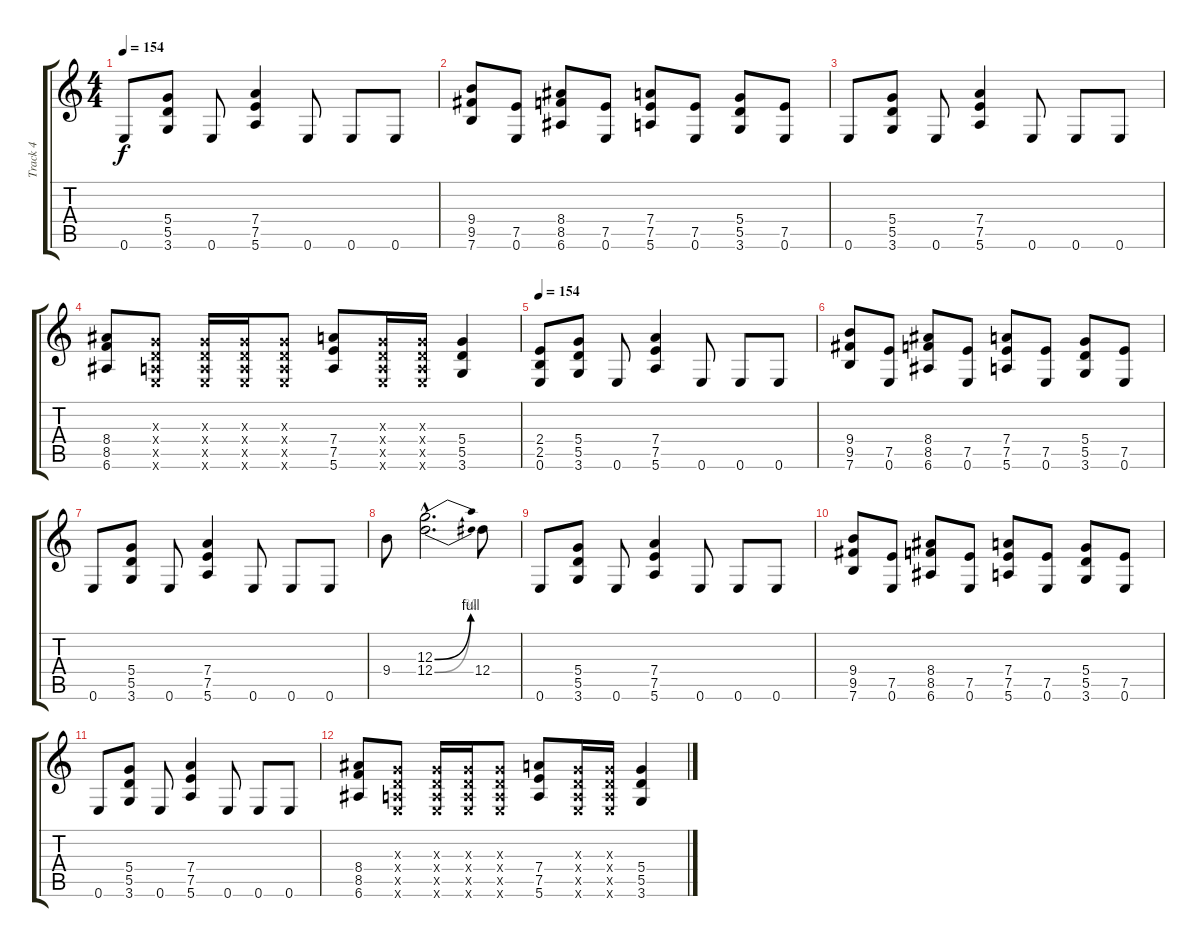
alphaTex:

\track ("Track 4" "Track 4") {instrument distortionguitar}
\staff {score tabs}
\tuning (E4 B3 G3 D3 A2 E2) {hide}
\ts (4 4)
\tempo 154
\clef g2
\ks c
0.6.8{dy f} (5.4 5.5 3.6).8 0.6.8 (7.4 7.5 5.6).4 0.6.8 0.6.8 0.6.8 |
(9.4 9.5 7.6).8 (7.5 0.6).8 (8.4 8.5 6.6).8 (7.5 0.6).8 (7.4 7.5 5.6).8 (7.5 0.6).8 (5.4 5.5 3.6).8 (7.5 0.6).8 |
0.6.8 (5.4 5.5 3.6).8 0.6.8 (7.4 7.5 5.6).4 0.6.8 0.6.8 0.6.8 |
(8.4 8.5 6.6).8 (0.3{x} 0.4{x} 0.5{x} 0.6{x}).8 (0.3{x} 0.4{x} 0.5{x} 0.6{x}).16 (0.3{x} 0.4{x} 0.5{x} 0.6{x}).16 (0.3{x} 0.4{x} 0.5{x} 0.6{x}).8 (7.4 7.5 5.6).8 (0.3{x} 0.4{x} 0.5{x} 0.6{x}).16 (0.3{x} 0.4{x} 0.5{x} 0.6{x}).16 (5.4 5.5 3.6).4 |
\tempo 154
(2.4 2.5 0.6).8 (5.4 5.5 3.6).8 0.6.8 (7.4 7.5 5.6).4 0.6.8 0.6.8 0.6.8 |
(9.4 9.5 7.6).8 (7.5 0.6).8 (8.4 8.5 6.6).8 (7.5 0.6).8 (7.4 7.5 5.6).8 (7.5 0.6).8 (5.4 5.5 3.6).8 (7.5 0.6).8 |
0.6.8 (5.4 5.5 3.6).8 0.6.8 (7.4 7.5 5.6).4 0.6.8 0.6.8 0.6.8 |
9.4.8 (12.3{be (bend 0 0 60 4) hac} 12.4{be (bend 0 0 60 3) hac}).2{d} 12.4.8 |
0.6.8 (5.4 5.5 3.6).8 0.6.8 (7.4 7.5 5.6).4 0.6.8 0.6.8 0.6.8 |
(9.4 9.5 7.6).8 (7.5 0.6).8 (8.4 8.5 6.6).8 (7.5 0.6).8 (7.4 7.5 5.6).8 (7.5 0.6).8 (5.4 5.5 3.6).8 (7.5 0.6).8 |
0.6.8 (5.4 5.5 3.6).8 0.6.8 (7.4 7.5 5.6).4 0.6.8 0.6.8 0.6.8 |
(8.4 8.5 6.6).8 (0.3{x} 0.4{x} 0.5{x} 0.6{x}).8 (0.3{x} 0.4{x} 0.5{x} 0.6{x}).16 (0.3{x} 0.4{x} 0.5{x} 0.6{x}).16 (0.3{x} 0.4{x} 0.5{x} 0.6{x}).8 (7.4 7.5 5.6).8 (0.3{x} 0.4{x} 0.5{x} 0.6{x}).16 (0.3{x} 0.4{x} 0.5{x} 0.6{x}).16 (5.4 5.5 3.6).4
